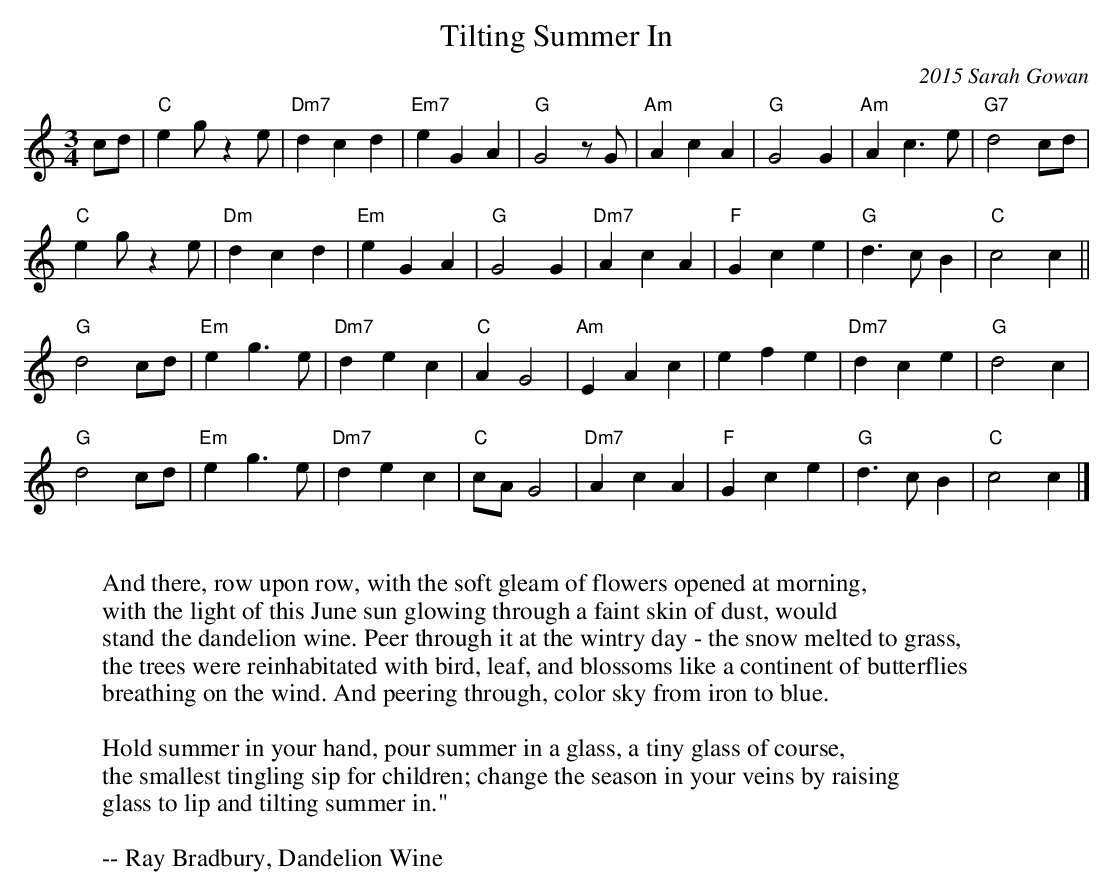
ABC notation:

X:1
T:Tilting Summer In
C: 2015 Sarah Gowan
M:3/4
L:1/4
K:C
c/d/|"C"eg/ze/|"Dm7"dcd|"Em7"eGA|"G"G2z/G/|"Am"AcA|"G"G2G|"Am"Ac>e|"G7"d2c/d/|
"C"eg/ze/|"Dm"dcd|"Em"eGA|"G"G2G|"Dm7"AcA|"F"Gce|"G"d>cB|"C"c2 c||
"G"d2c/d/|"Em"e g>e|"Dm7"dec|"C"AG2|"Am"EAc|e fe|"Dm7"dce|"G"d2c|
"G"d2c/d/|"Em"e g>e|"Dm7"dec|"C"c/A/G2|"Dm7"AcA|"F"Gce|"G"d>cB|"C"c2 c|]
W:
W:And there, row upon row, with the soft gleam of flowers opened at morning,
W:with the light of this June sun glowing through a faint skin of dust, would
W:stand the dandelion wine. Peer through it at the wintry day - the snow melted to grass,
W:the trees were reinhabitated with bird, leaf, and blossoms like a continent of butterflies
W:breathing on the wind. And peering through, color sky from iron to blue.
W:
W:Hold summer in your hand, pour summer in a glass, a tiny glass of course,
W:the smallest tingling sip for children; change the season in your veins by raising
W:glass to lip and tilting summer in."
W:
W:-- Ray Bradbury, Dandelion Wine
W:
